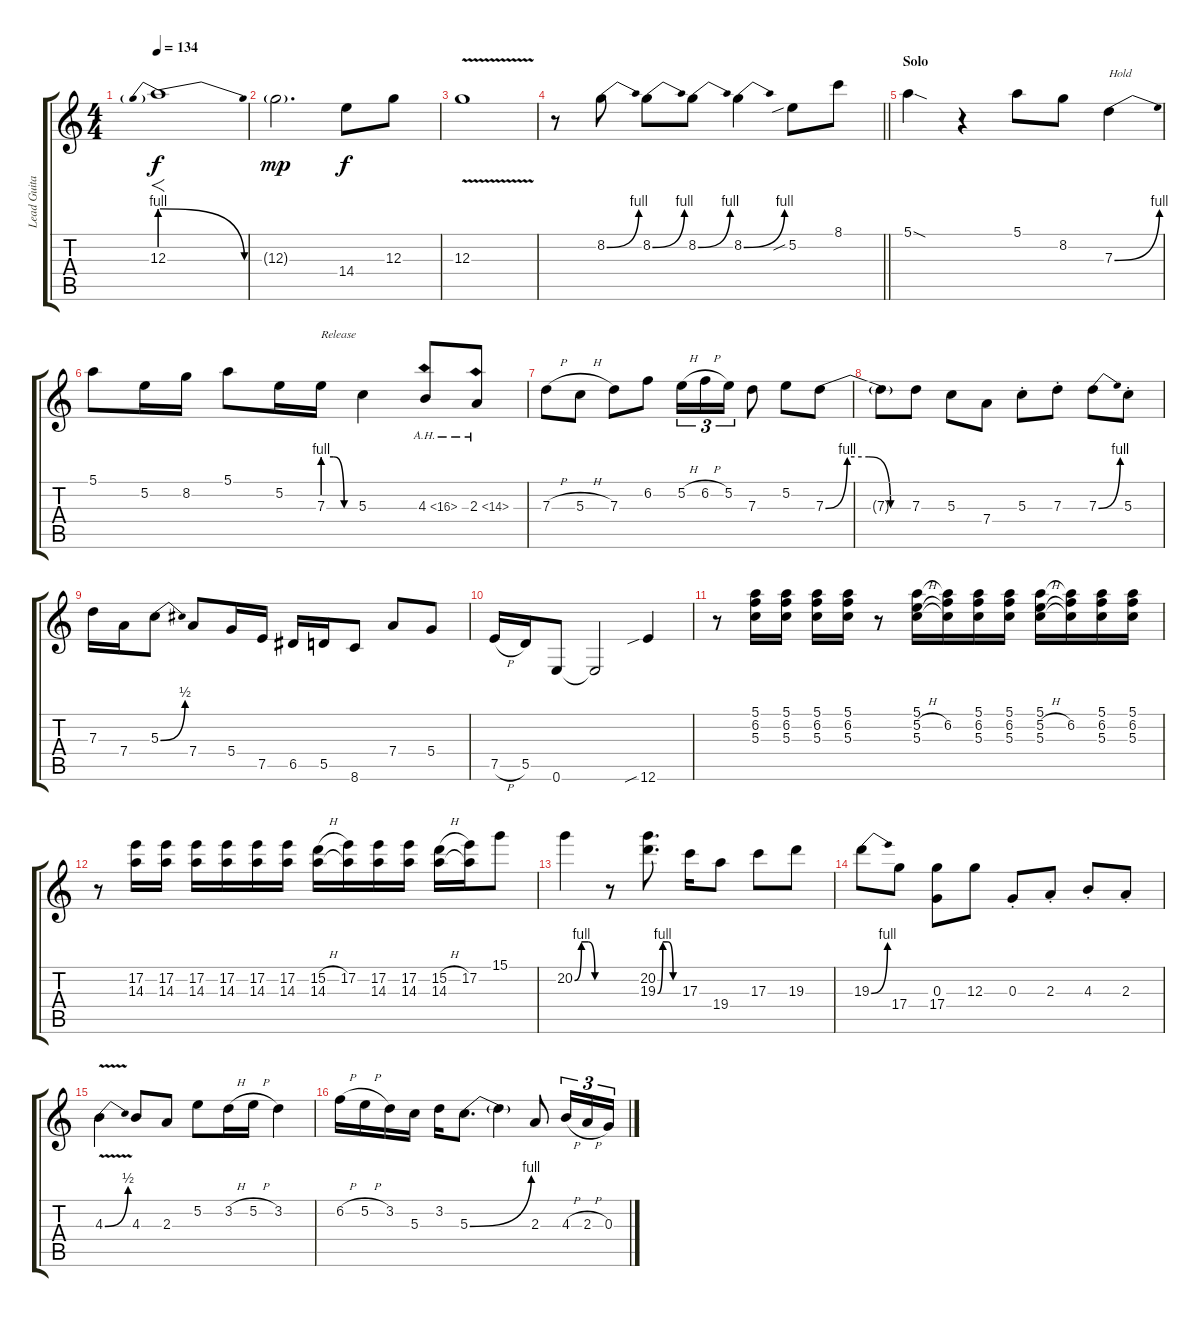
\track ("Lead Guitar" "Lead Guita") {instrument overdrivenguitar}
\staff {score tabs}
\tuning (E4 B3 G3 D3 A2 E2) {hide}
\ts (4 4)
\tempo 134
\clef g2
\ks c
12.3{be (prebendrelease 0 4 60 0)}.1{f dy f volume 15} |
12.3{g}.2{d dy mp} 14.4.8{dy f} 12.3.8 |
12.3{v}.1 |
\barLineRight lightlight
r.8 8.2{be (bend 0 0 60 4)}.8 8.2{be (bend 0 0 60 4)}.8 8.2{be (bend 0 0 60 4)}.8 8.2{be (bend 0 0 60 4)}.4 5.2{sib}.8 8.1.8 |
\section ("" "Solo")
5.1{sod}.4 r.4 5.1.8 8.2.8 7.3{be (bend 0 0 60 4)}.4{txt "Hold "} |
5.1.8 5.2.16 8.2.16 5.1.8 5.2.16 7.3{be (custom 0 4 20 4 40 0 60 0)}.16{txt "Release"} 5.3.4 4.3{ah 12}.8 2.3{ah 12}.8 |
7.3{h}.8 5.3{h}.8 7.3.8 6.2.8 5.2{h}.16{tu (3 2)} 6.2{h}.16{tu (3 2)} 5.2.16{tu (3 2)} 7.3.8 5.2.8 7.3{be (custom 0 0 15 4 30 4 45 0 60 0)}.8 |
7.3{t}.8 7.3.8 5.3.8 7.4.8 5.3{st}.8 7.3{st}.8 7.3{be (bend 0 0 60 4)}.8 5.3{st}.8 |
7.3.16 7.4.16 5.3{be (bend 0 0 60 2)}.8 7.4.8 5.4.16 7.5.16 6.5.16 5.5.16 8.6.8 7.4.8 5.4.8 |
7.5{h}.16 5.5.16 0.6.8 0.6{t}.2 12.6{sib}.4 |
r.8 (5.1 6.2 5.3).16 (5.1 6.2 5.3).16 (5.1 6.2 5.3).16 (5.1 6.2 5.3).16 r.8 (5.1 5.2{h} 5.3).16 (5.1{t} 6.2 5.3{t}).16 (5.1 6.2 5.3).16 (5.1 6.2 5.3).16 (5.1 5.2{h} 5.3).16 (5.1{t} 6.2 5.3{t}).16 (5.1 6.2 5.3).16 (5.1 6.2 5.3).16 |
r.8 (17.2 14.3).16 (17.2 14.3).16 (17.2 14.3).16 (17.2 14.3).16 (17.2 14.3).16 (17.2 14.3).16 (15.2{h} 14.3).16 (17.2 14.3{t}).16 (17.2 14.3).16 (17.2 14.3).16 (15.2{h} 14.3).16 (17.2 14.3{t}).16 15.1.8 |
20.2{be (custom 0 0 15 4 30 4 45 0 60 0)}.4 r.8 (20.2 19.3{be (custom 0 0 15 4 30 4 45 0 60 0)}).8{d} 17.3.16 19.4.8 17.3.8 19.3.8 |
19.3{be (bend 0 0 60 4)}.8 17.4.8 (0.3 17.4).8 12.3.8 0.3{st}.8 2.3{st}.8 4.3{st}.8 2.3{st}.8 |
4.3{be (bend 0 0 60 2) v}.4 4.3.8 2.3.8 5.2.8 3.2{h}.16 5.2{h}.16 3.2.4 |
6.2{h}.16 5.2{h}.16 3.2.16 5.3.16 3.2.16 5.3{be (bend 0 0 60 4)}.8{d} 5.3{t}.4 2.3.8 4.3{h}.16{tu (3 2)} 2.3{h}.16{tu (3 2)} 0.3.16{tu (3 2)}
